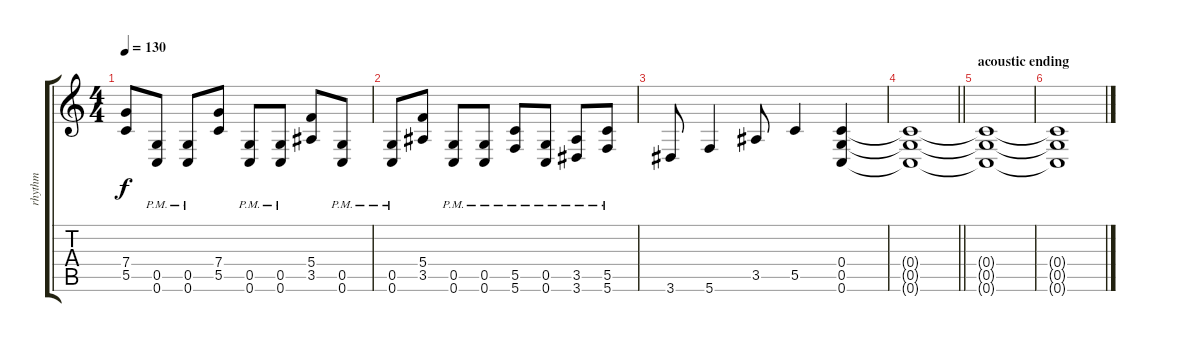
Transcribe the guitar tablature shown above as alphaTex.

\track ("rhythm" "rhythm") {instrument distortionguitar}
\staff {score tabs}
\tuning (D4 A3 F3 C3 G2 C2) {hide}
\ts (4 4)
\tempo 130
\clef g2
\ks c
(7.4 5.5).8{dy f} (0.5{pm} 0.6{pm}).8 (0.5{pm} 0.6{pm}).8 (7.4 5.5).8 (0.5{pm} 0.6{pm}).8 (0.5{pm} 0.6{pm}).8 (5.4 3.5).8 (0.5{pm} 0.6{pm}).8 |
(0.5{pm} 0.6{pm}).8 (5.4 3.5).8 (0.5{pm} 0.6{pm}).8 (0.5{pm} 0.6{pm}).8 (5.5{pm} 5.6{pm}).8 (0.5{pm} 0.6{pm}).8 (3.5{pm} 3.6{pm}).8 (5.5{pm} 5.6{pm}).8 |
3.6.8 5.6.4 3.5.8 5.5.4 (0.4 0.5 0.6).4 |
\barLineRight lightlight
(0.4{t} 0.5{t} 0.6{t}).1 |
\section ("" "acoustic ending")
(0.4{t} 0.5{t} 0.6{t}).1 |
(0.4{t} 0.5{t} 0.6{t}).1
